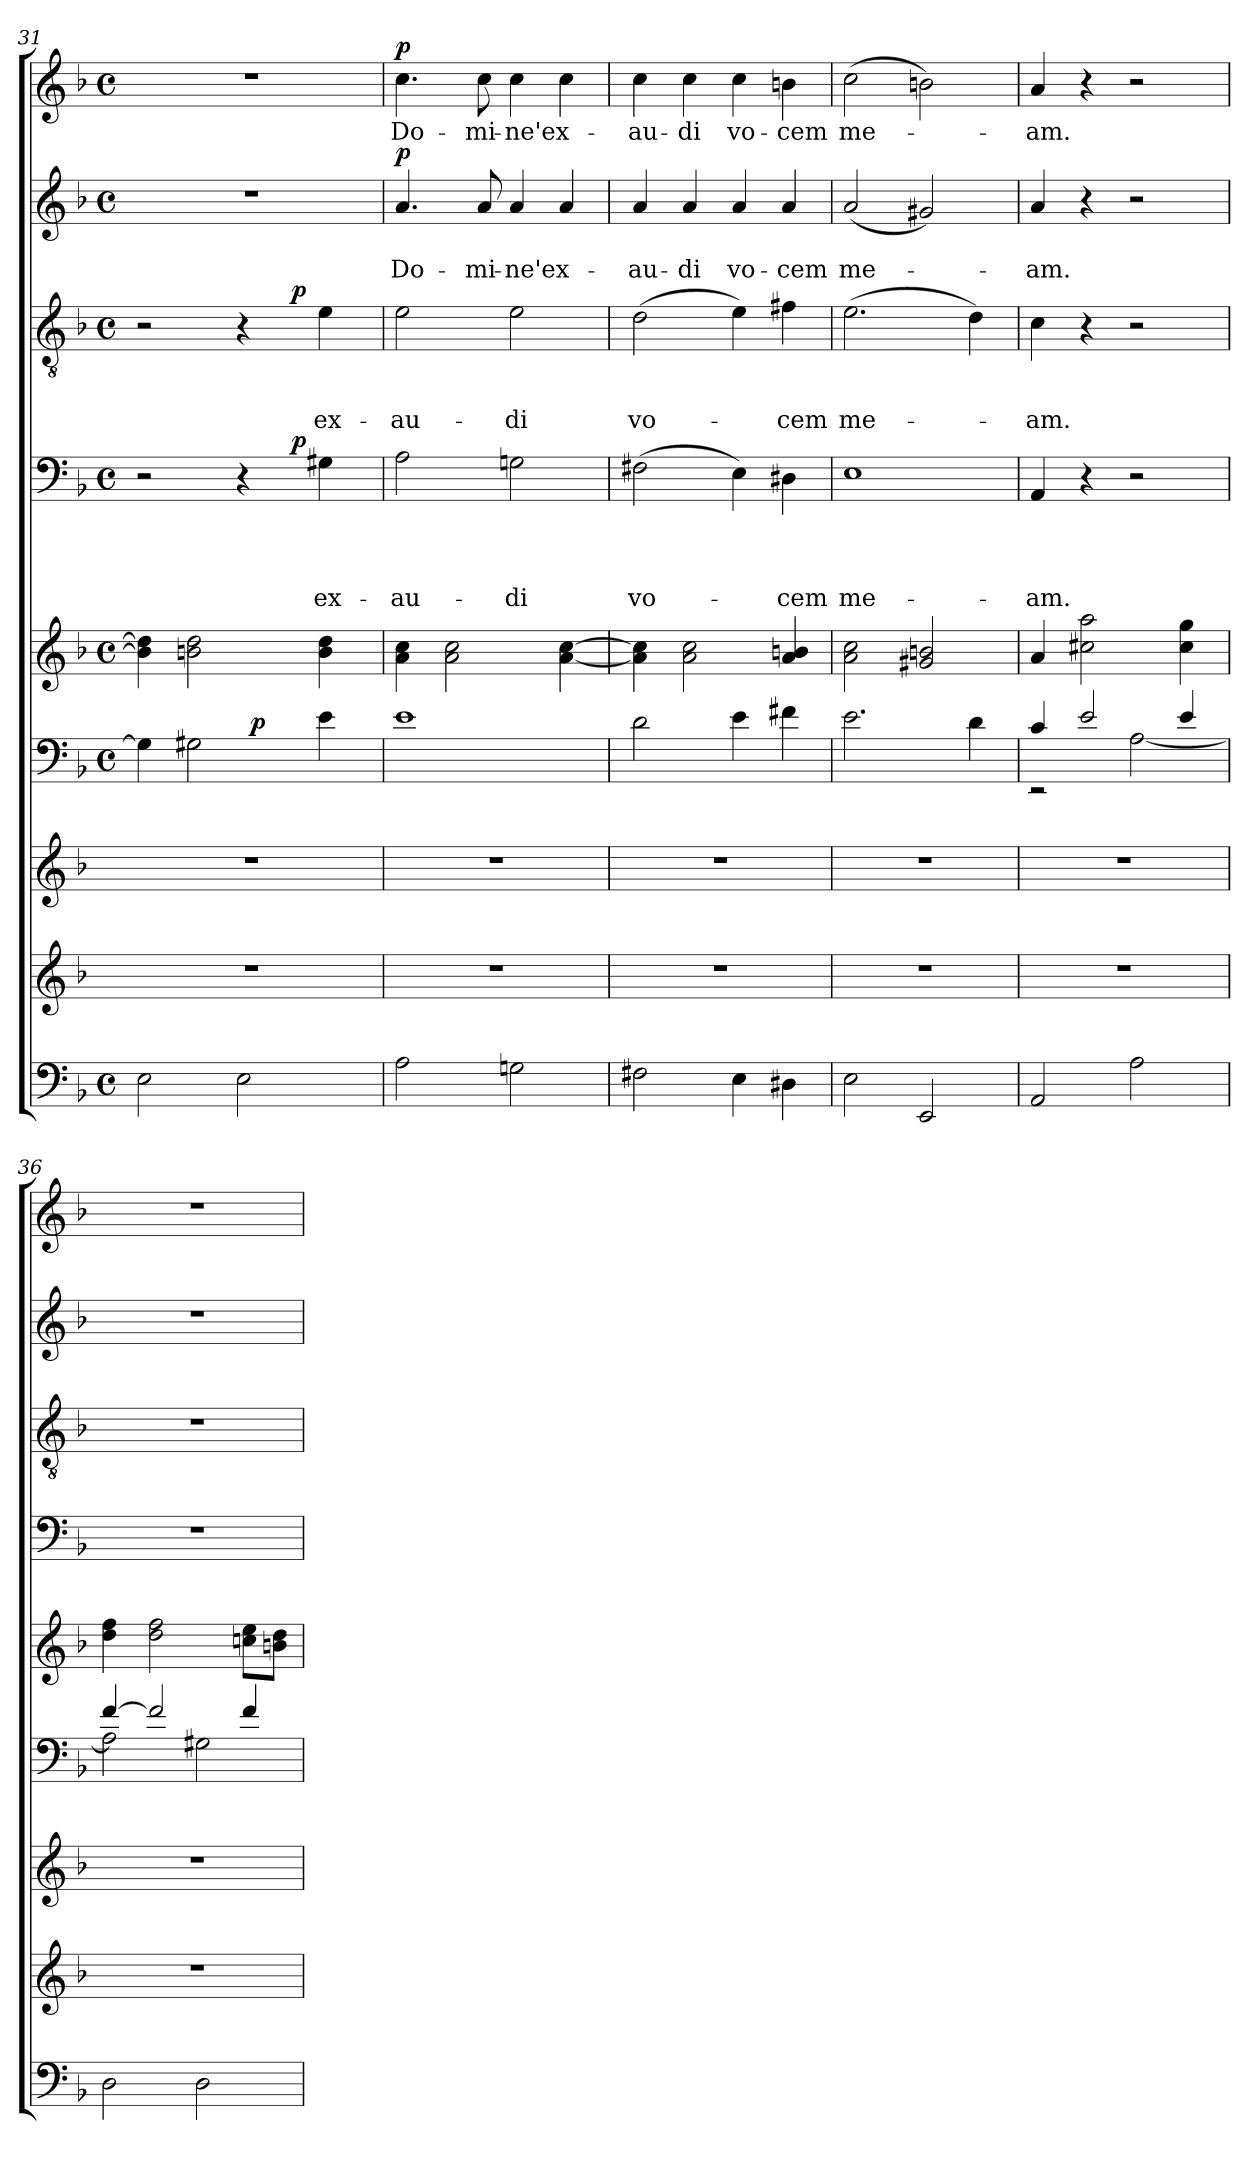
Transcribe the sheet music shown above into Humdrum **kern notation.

**kern	**kern	**kern	**kern	**kern	**dynam	**kern	**text	**text	**text	**text	**dynam	**kern	**text	**text	**text	**dynam	**kern	**text	**text	**dynam	**kern	**text	**dynam
*part8	*part7	*part6	*part5	*part5	*part5	*part4	*part4	*part4	*part4	*part4	*part4	*part3	*part3	*part3	*part3	*part3	*part2	*part2	*part2	*part2	*part1	*part1	*part1
*staff9	*staff8	*staff7	*staff6	*staff5	*staff5/6	*staff4	*staff4	*staff4	*staff4	*staff4	*staff4	*staff3	*staff3	*staff3	*staff3	*staff3	*staff2	*staff2	*staff2	*staff2	*staff1	*staff1	*staff1
*clefF4	*clefG2	*clefG2	*clefF4	*clefG2	*	*clefF4	*	*	*	*	*	*clefGv2	*	*	*	*	*clefG2	*	*	*	*clefG2	*	*
*k[b-]	*k[b-]	*k[b-]	*k[b-]	*k[b-]	*	*k[b-]	*	*	*	*	*	*k[b-]	*	*	*	*	*k[b-]	*	*	*	*k[b-]	*	*
*F:	*F:	*F:	*F:	*F:	*	*F:	*	*	*	*	*	*F:	*	*	*	*	*F:	*	*	*	*F:	*	*
*M4/4	*	*	*M4/4	*M4/4	*	*M4/4	*	*	*	*	*	*M4/4	*	*	*	*	*M4/4	*	*	*	*M4/4	*	*
*met(c)	*	*	*met(c)	*met(c)	*	*met(c)	*	*	*	*	*	*met(c)	*	*	*	*	*met(c)	*	*	*	*met(c)	*	*
=31	=31	=31	=31	=31	=31	=31	=31	=31	=31	=31	=31	=31	=31	=31	=31	=31	=31	=31	=31	=31	=31	=31	=31
*	*	*	*^	*	*	*^	*	*	*	*	*	*^	*	*	*	*	*	*	*	*	*	*	*
2E\	1r	1r	4G#\]	2ryy	4b\] 4dd\]	.	2r	2ryy	.	.	.	.	.	2r	2ryy	.	.	.	.	1r	.	.	.	1r	.	.
.	.	.	2G#X\	.	2bn\ 2dd\	.	.	.	.	.	.	.	.	.	.	.	.	.	.	.	.	.	.	.	.	.
2E\	.	.	.	32ryy	.	.	4r	8ryy	.	.	.	.	.	4r	8ryy	.	.	.	.	.	.	.	.	.	.	.
!	!	!	!	!	!	!LO:DY:a=2	!	!	!	!	!	!	!	!	!	!	!	!	!	!	!	!	!	!	!	!
.	.	.	.	4...ryy	.	p	.	.	.	.	.	.	.	.	.	.	.	.	.	.	.	.	.	.	.	.
.	.	.	.	.	.	.	.	32ryy	.	.	.	.	.	.	32ryy	.	.	.	.	.	.	.	.	.	.	.
!	!	!	!	!	!	!	!	!	!	!	!	!	!LO:DY:a	!	!	!	!	!	!LO:DY:a	!	!	!	!	!	!	!
.	.	.	.	.	.	.	.	4ryy	.	.	.	.	p	.	4ryy	.	.	.	p	.	.	.	.	.	.	.
!	!	!	!	!	!	!	!	!	!	!	!	!LO:LY:b	!	!	!	!	!	!LO:LY:b	!	!	!	!	!	!	!	!
.	.	.	4e\	.	4b\ 4dd\	.	4G#X\	.	.	.	.	ex-	.	4e\	.	.	.	ex-	.	.	.	.	.	.	.	.
.	.	.	.	.	.	.	.	16.ryy	.	.	.	.	.	.	16.ryy	.	.	.	.	.	.	.	.	.	.	.
=32	=32	=32	=32	=32	=32	=32	=32	=32	=32	=32	=32	=32	=32	=32	=32	=32	=32	=32	=32	=32	=32	=32	=32	=32	=32	=32
!	!	!	!	!	!	!	!	!	!	!	!	!LO:LY:b	!	!	!	!	!	!LO:LY:b	!	!	!	!LO:LY:b	!LO:DY:a	!	!LO:LY:b	!LO:DY:a
*	*	*	*	*	*	*	*v	*v	*	*	*	*	*	*	*	*	*	*	*	*	*	*	*	*	*	*
*	*	*	*v	*v	*	*	*	*	*	*	*	*	*v	*v	*	*	*	*	*	*	*	*	*	*	*
2A\	1r	1r	1e	4a\ 4cc\	.	2A\	.	.	.	-au-	.	2e\	.	.	-au-	.	4.a/	.	Do-	p	4.cc\	Do-	p
.	.	.	.	2a\ 2cc\	.	.	.	.	.	.	.	.	.	.	.	.	.	.	.	.	.	.	.
!	!	!	!	!	!	!	!	!	!	!	!	!	!	!	!	!	!	!	!LO:LY:b	!	!	!LO:LY:b	!
.	.	.	.	.	.	.	.	.	.	.	.	.	.	.	.	.	8a/	.	-mi-	.	8cc\	-mi-	.
!	!	!	!	!	!	!	!	!	!	!LO:LY:b	!	!	!	!	!LO:LY:b	!	!	!	!LO:LY:b	!	!	!LO:LY:b	!
2Gn\	.	.	.	.	.	2Gn\	.	.	.	-di	.	2e\	.	.	-di	.	4a/	.	-ne'ex-	.	4cc\	-ne'ex-	.
.	.	.	.	[<4a\ [>4cc\	.	.	.	.	.	.	.	.	.	.	.	.	4a/	.	.	.	4cc\	.	.
=33	=33	=33	=33	=33	=33	=33	=33	=33	=33	=33	=33	=33	=33	=33	=33	=33	=33	=33	=33	=33	=33	=33	=33
!	!	!	!	!	!	!	!	!	!	!LO:LY:b	!	!	!	!	!LO:LY:b	!	!	!	!LO:LY:b	!	!	!LO:LY:b	!
2F#X\	1r	1r	2d\	4a\] 4cc\]	.	(>2F#X\	.	.	.	vo-	.	(>2d\	.	.	vo-	.	4a/	.	-au-	.	4cc\	-au-	.
!	!	!	!	!	!	!	!	!	!	!	!	!	!	!	!	!	!	!	!LO:LY:b:rj	!	!	!LO:LY:b:rj	!
.	.	.	.	2a\ 2cc\	.	.	.	.	.	.	.	.	.	.	.	.	4a/	.	-di	.	4cc\	-di	.
!	!	!	!	!	!	!	!	!	!	!	!	!	!	!	!	!	!	!	!LO:LY:b	!	!	!LO:LY:b	!
4E\	.	.	4e\	.	.	4E\)	.	.	.	.	.	4e\)	.	.	.	.	4a/	.	vo-	.	4cc\	vo-	.
!	!	!	!	!	!	!	!	!	!	!LO:LY:b	!	!	!	!	!LO:LY:b	!	!	!	!LO:LY:b	!	!	!LO:LY:b	!
4D#X\	.	.	4f#X\	4a/ 4bn/	.	4D#X\	.	.	.	-cem	.	4f#X\	.	.	-cem	.	4a/	.	-cem	.	4bn\	-cem	.
=34	=34	=34	=34	=34	=34	=34	=34	=34	=34	=34	=34	=34	=34	=34	=34	=34	=34	=34	=34	=34	=34	=34	=34
!	!	!	!	!	!	!	!	!	!	!LO:LY:b	!	!	!	!	!LO:LY:b	!	!	!	!LO:LY:b	!	!	!LO:LY:b	!
2E\	1r	1r	2.e\	2a\ 2cc\	.	1E	.	.	.	me-	.	(>2.e\	.	.	me-	.	(<2a/	.	me-	.	(>2cc\	me-	.
2EE/	.	.	.	2g#X/ 2bn/	.	.	.	.	.	.	.	.	.	.	.	.	2g#X/)	.	.	.	2bn\)	.	.
.	.	.	4d\	.	.	.	.	.	.	.	.	4d\)	.	.	.	.	.	.	.	.	.	.	.
!!LO:LB:g=z
=35	=35	=35	=35	=35	=35	=35	=35	=35	=35	=35	=35	=35	=35	=35	=35	=35	=35	=35	=35	=35	=35	=35	=35
*	*	*	*^	*	*	*	*	*	*	*	*	*	*	*	*	*	*	*	*	*	*	*	*
!	!	!	!	!	!	!	!	!	!	!	!LO:LY:b	!	!	!	!	!LO:LY:b	!	!	!	!LO:LY:b	!	!	!LO:LY:b	!
2AA/	1r	1r	4c/	2rEE	4a/	.	4AA/	.	.	.	-am.	.	4c\	.	.	-am.	.	4a/	.	-am.	.	4a/	-am.	.
.	.	.	2e/	.	2cc#X\ 2aa\	.	4r	.	.	.	.	.	4r	.	.	.	.	4r	.	.	.	4r	.	.
2A\	.	.	.	[<2A\	.	.	2r	.	.	.	.	.	2r	.	.	.	.	2r	.	.	.	2r	.	.
.	.	.	4e/	.	4cc#\ 4gg\	.	.	.	.	.	.	.	.	.	.	.	.	.	.	.	.	.	.	.
=36	=36	=36	=36	=36	=36	=36	=36	=36	=36	=36	=36	=36	=36	=36	=36	=36	=36	=36	=36	=36	=36	=36	=36	=36
2D\	1r	1r	[<4f/	2A\]	4dd\ 4ff\	.	1r	.	.	.	.	.	1r	.	.	.	.	1r	.	.	.	1r	.	.
.	.	.	2f/]	.	2dd\ 2ff\	.	.	.	.	.	.	.	.	.	.	.	.	.	.	.	.	.	.	.
2D\	.	.	.	2G#X\	.	.	.	.	.	.	.	.	.	.	.	.	.	.	.	.	.	.	.	.
.	.	.	4f/	.	8ccn\ 8ee\L	.	.	.	.	.	.	.	.	.	.	.	.	.	.	.	.	.	.	.
.	.	.	.	.	8bn\ 8dd\J	.	.	.	.	.	.	.	.	.	.	.	.	.	.	.	.	.	.	.
*	*	*	*v	*v	*	*	*	*	*	*	*	*	*	*	*	*	*	*	*	*	*	*	*	*
=	=	=	=	=	=	=	=	=	=	=	=	=	=	=	=	=	=	=	=	=	=	=	=
*-	*-	*-	*-	*-	*-	*-	*-	*-	*-	*-	*-	*-	*-	*-	*-	*-	*-	*-	*-	*-	*-	*-	*-
